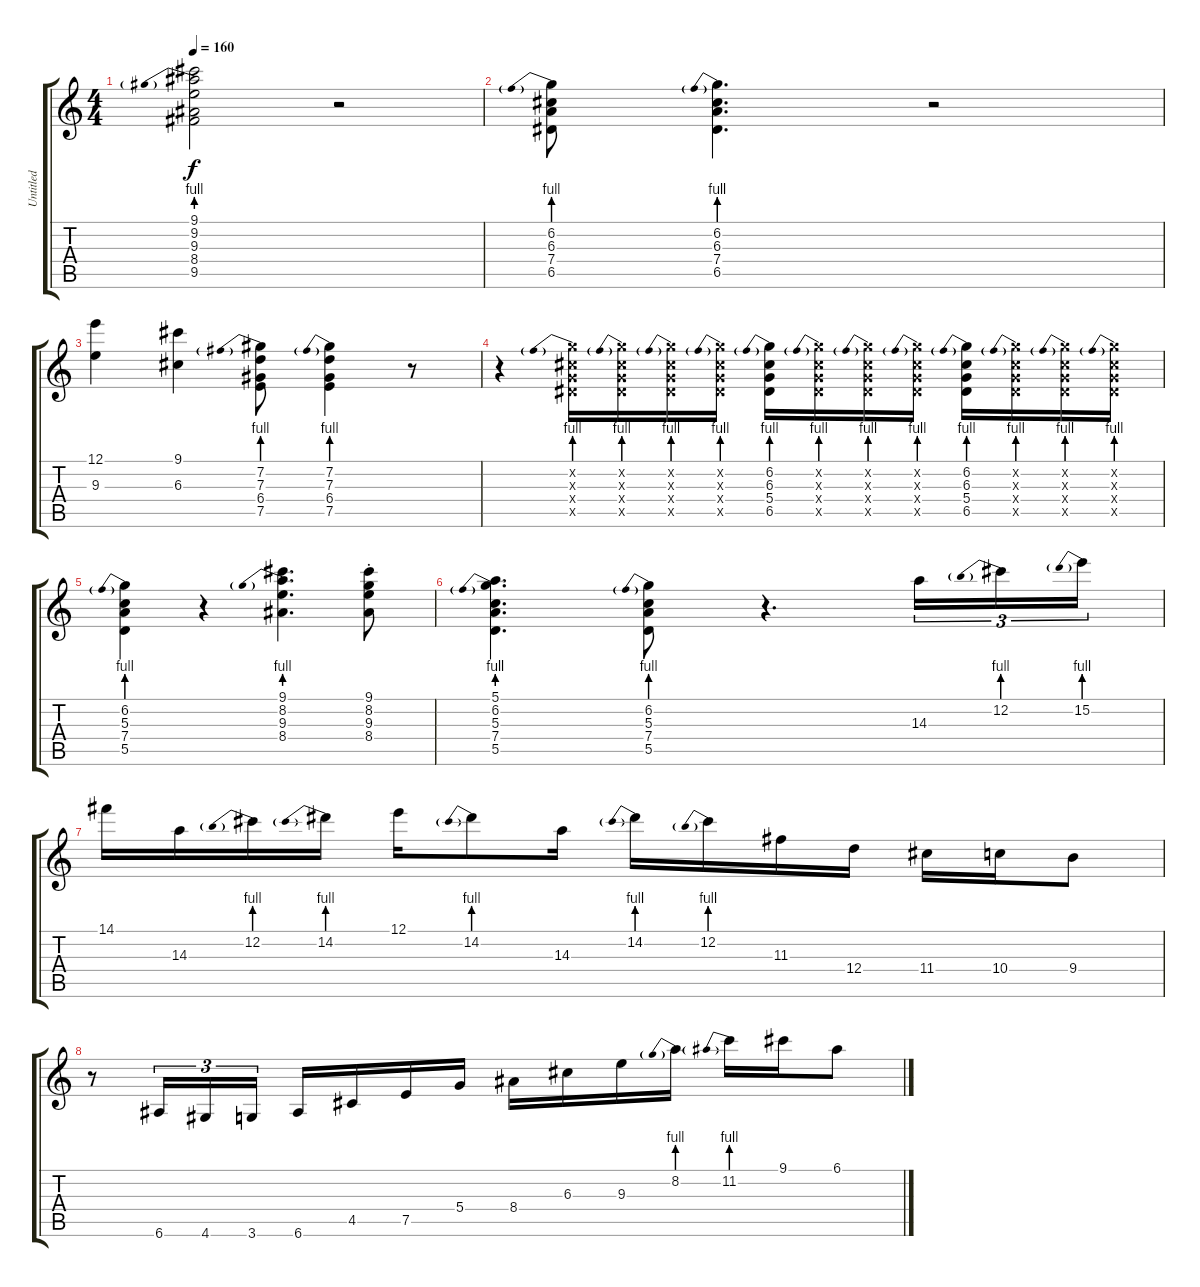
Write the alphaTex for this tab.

\track ("Untitled" "Untitled") {instrument acousticguitarsteel}
\staff {score tabs}
\tuning (E4 B3 G3 D3 A2 E2) {hide}
\ts (4 4)
\tempo 160
\clef g2
\ks c
(9.1 9.2{be (prebend 0 4 60 4)} 9.3 8.4 9.5).2{dy f} r.2 |
(6.2{be (prebend 0 4 60 4)} 6.3 7.4 6.5).8 (6.2{be (prebend 0 4 60 4)} 6.3 7.4 6.5).4{d} r.2 |
(12.1 9.3).4 (9.1 6.3).4 (7.2{be (prebend 0 4 60 4)} 7.3 6.4 7.5).8 (7.2{be (prebend 0 4 60 4)} 7.3 6.4 7.5).4 r.8 |
r.4 (6.2{be (prebend 0 4 60 4) x} 6.3{x} 5.4{x} 6.5{x}).16 (6.2{be (prebend 0 4 60 4) x} 6.3{x} 5.4{x} 6.5{x}).16 (6.2{be (prebend 0 4 60 4) x} 6.3{x} 5.4{x} 6.5{x}).16 (6.2{be (prebend 0 4 60 4) x} 6.3{x} 5.4{x} 6.5{x}).16 (6.2{be (prebend 0 4 60 4)} 6.3 5.4 6.5).16 (6.2{be (prebend 0 4 60 4) x} 6.3{x} 5.4{x} 6.5{x}).16 (6.2{be (prebend 0 4 60 4) x} 6.3{x} 5.4{x} 6.5{x}).16 (6.2{be (prebend 0 4 60 4) x} 6.3{x} 5.4{x} 6.5{x}).16 (6.2{be (prebend 0 4 60 4)} 6.3 5.4 6.5).16 (6.2{be (prebend 0 4 60 4) x} 6.3{x} 5.4{x} 6.5{x}).16 (6.2{be (prebend 0 4 60 4) x} 6.3{x} 5.4{x} 6.5{x}).16 (6.2{be (prebend 0 4 60 4) x} 6.3{x} 5.4{x} 6.5{x}).16 |
(6.2{be (prebend 0 4 60 4)} 5.3 7.4 5.5).4 r.4 (9.1 8.2{be (prebend 0 4 60 4)} 9.3 8.4).4{d} (9.1{st} 8.2{st} 9.3{st} 8.4{st}).8 |
(5.1 6.2{be (prebend 0 4 60 4)} 5.3 7.4 5.5).4{d} (6.2{be (prebend 0 4 60 4)} 5.3 7.4 5.5).8 r.4{d} 14.3.16{tu (3 2)} 12.2{be (prebend 0 4 60 4)}.16{tu (3 2)} 15.2{be (prebend 0 4 60 4)}.16{tu (3 2)} |
14.1.16 14.3.16 12.2{be (prebend 0 4 60 4)}.16 14.2{be (prebend 0 4 60 4)}.16 12.1.16 14.2{be (prebend 0 4 60 4)}.8 14.3.16 14.2{be (prebend 0 4 60 4)}.16 12.2{be (prebend 0 4 60 4)}.16 11.3.16 12.4.16 11.4.16 10.4.16 9.4.8 |
r.8 6.6.16{tu (3 2)} 4.6.16{tu (3 2)} 3.6.16{tu (3 2)} 6.6.16 4.5.16 7.5.16 5.4.16 8.4.16 6.3.16 9.3.16 8.2{be (prebend 0 4 60 4)}.16 11.2{be (prebend 0 4 60 4)}.16 9.1.16 6.1.8
